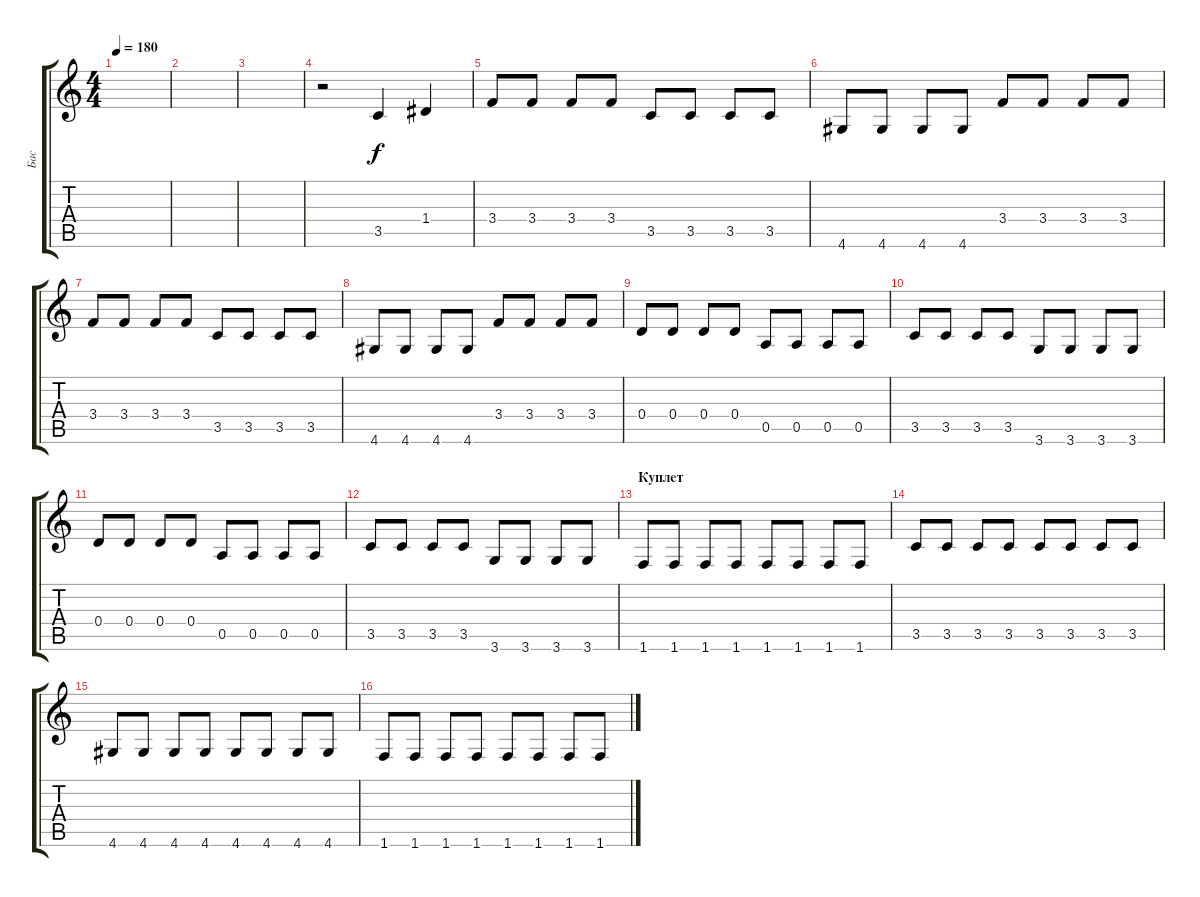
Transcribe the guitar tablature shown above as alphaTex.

\track ("Бас" "Бас") {instrument electricbassfinger}
\staff {score tabs}
\tuning (E4 B3 G3 D3 A2 E2) {hide}
\ts (4 4)
\tempo 180
\clef g2
\ks c
|
|
|
r.2 3.5.4 1.4.4 |
3.4.8 3.4.8 3.4.8 3.4.8 3.5.8 3.5.8 3.5.8 3.5.8 |
4.6.8 4.6.8 4.6.8 4.6.8 3.4.8 3.4.8 3.4.8 3.4.8 |
3.4.8 3.4.8 3.4.8 3.4.8 3.5.8 3.5.8 3.5.8 3.5.8 |
4.6.8 4.6.8 4.6.8 4.6.8 3.4.8 3.4.8 3.4.8 3.4.8 |
0.4.8 0.4.8 0.4.8 0.4.8 0.5.8 0.5.8 0.5.8 0.5.8 |
3.5.8 3.5.8 3.5.8 3.5.8 3.6.8 3.6.8 3.6.8 3.6.8 |
0.4.8 0.4.8 0.4.8 0.4.8 0.5.8 0.5.8 0.5.8 0.5.8 |
3.5.8 3.5.8 3.5.8 3.5.8 3.6.8 3.6.8 3.6.8 3.6.8 |
\section ("" "Куплет")
1.6.8 1.6.8 1.6.8 1.6.8 1.6.8 1.6.8 1.6.8 1.6.8 |
3.5.8 3.5.8 3.5.8 3.5.8 3.5.8 3.5.8 3.5.8 3.5.8 |
4.6.8 4.6.8 4.6.8 4.6.8 4.6.8 4.6.8 4.6.8 4.6.8 |
1.6.8 1.6.8 1.6.8 1.6.8 1.6.8 1.6.8 1.6.8 1.6.8
